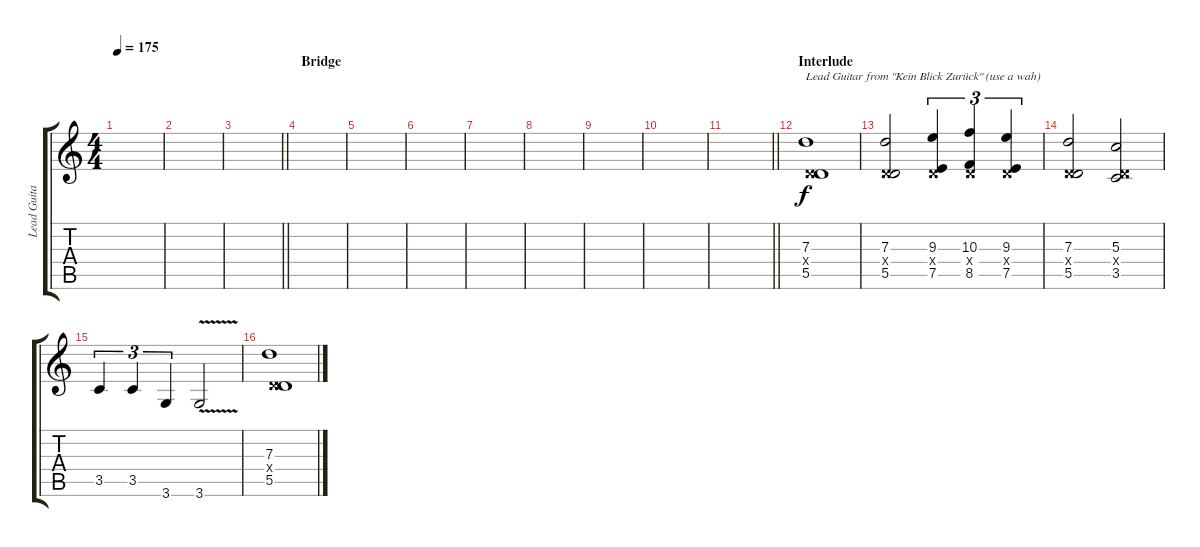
\track ("Lead Guitar" "Lead Guita") {instrument overdrivenguitar}
\staff {score tabs}
\tuning (E4 B3 G3 D3 A2 E2) {hide}
\ts (4 4)
\tempo 175
\clef g2
\ks c
|
|
\barLineRight lightlight
|
\section ("" "Bridge")
|
|
|
|
|
|
|
\barLineRight lightlight
|
\section ("" "Interlude")
(7.3 0.4{x} 5.5).1{txt "Lead Guitar from \"Kein Blick Zurück\" (use a wah)"} |
(7.3 0.4{x} 5.5).2 (9.3 0.4{x} 7.5).4{tu (3 2)} (10.3 0.4{x} 8.5).4{tu (3 2)} (9.3 0.4{x} 7.5).4{tu (3 2)} |
(7.3 0.4{x} 5.5).2 (5.3 0.4{x} 3.5).2 |
3.5.4{tu (3 2)} 3.5.4{tu (3 2)} 3.6.4{tu (3 2)} 3.6{v}.2 |
(7.3 0.4{x} 5.5).1
